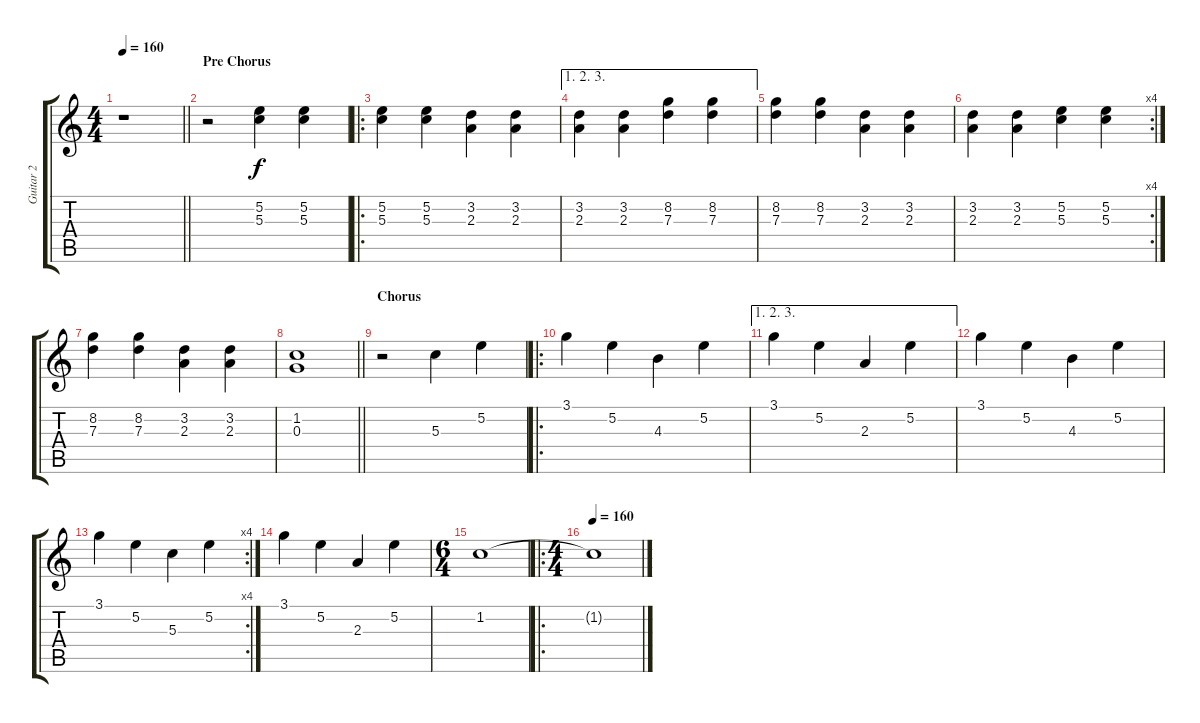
\track ("Guitar 2" "Guitar 2") {instrument acousticguitarsteel}
\staff {score tabs}
\tuning (E4 B3 G3 D3 A2 E2) {hide}
\ts (4 4)
\tempo 160
\clef g2
\barLineRight lightlight
\ks c
r.1{dy f} |
\section ("" "Pre Chorus")
r.2 (5.2 5.3).4 (5.2 5.3).4 |
\ro
(5.2 5.3).4 (5.2 5.3).4 (3.2 2.3).4 (3.2 2.3).4 |
\ae (1 2 3)
(3.2 2.3).4 (3.2 2.3).4 (8.2 7.3).4 (8.2 7.3).4 |
(8.2 7.3).4 (8.2 7.3).4 (3.2 2.3).4 (3.2 2.3).4 |
\rc 4
(3.2 2.3).4 (3.2 2.3).4 (5.2 5.3).4 (5.2 5.3).4 |
(8.2 7.3).4 (8.2 7.3).4 (3.2 2.3).4 (3.2 2.3).4 |
\barLineRight lightlight
(1.2 0.3).1 |
\section ("" "Chorus")
r.2 5.3.4 5.2.4 |
\ro
3.1.4 5.2.4 4.3.4 5.2.4 |
\ae (1 2 3)
3.1.4 5.2.4 2.3.4 5.2.4 |
3.1.4 5.2.4 4.3.4 5.2.4 |
\rc 4
3.1.4 5.2.4 5.3.4 5.2.4 |
3.1.4 5.2.4 2.3.4 5.2.4 |
\ts (6 4)
1.2.1 |
\ro
\ts (4 4)
\tempo 160
1.2{t}.1
